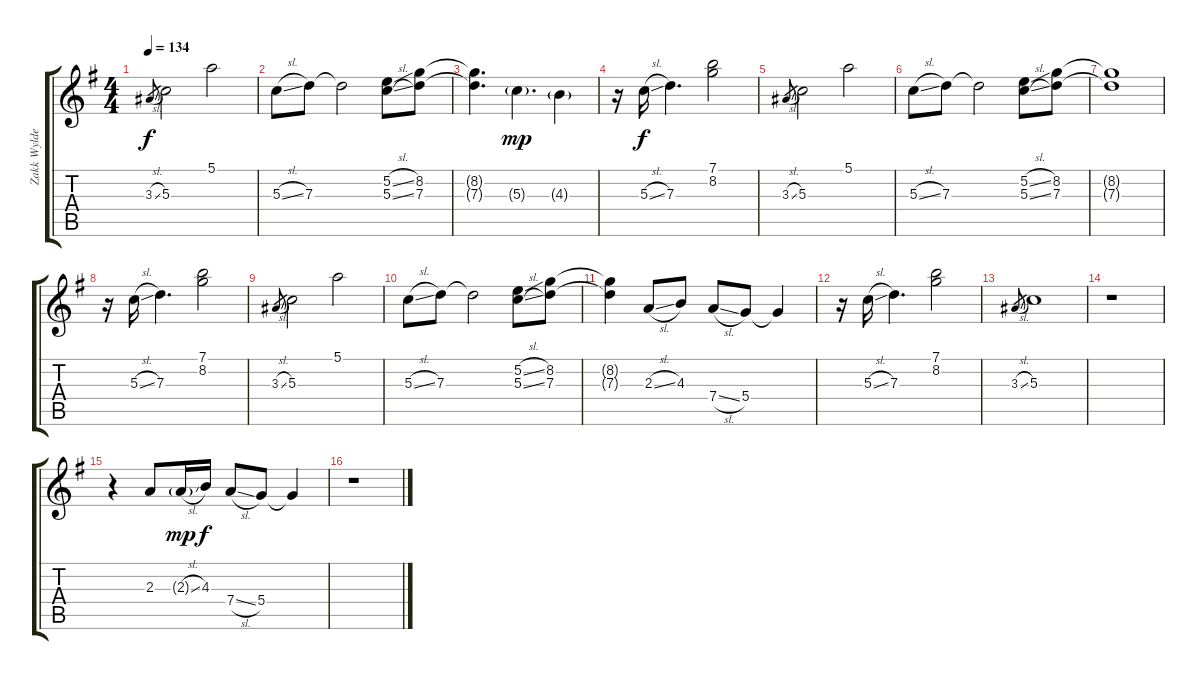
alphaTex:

\track ("Zakk Wylde (lead)" "Zakk Wylde") {instrument acousticguitarsteel}
\staff {score tabs}
\tuning (E4 B3 G3 D3 A2 E2) {hide}
\ts (4 4)
\tempo 134
\clef g2
\ks g
3.3{sl}.8{gr dy f} 5.3.2 5.1.2 |
5.3{sl}.8 7.3.8 7.3{t}.2 (5.2{sl} 5.3{sl}).8 (8.2 7.3).8 |
(8.2{t} 7.3{t}).4{d} 5.3{g}.4{d dy mp} 4.3{g}.4 |
r.16 5.3{sl}.16{dy f} 7.3.4{d} (7.1 8.2).2 |
3.3{sl}.8{gr} 5.3.2 5.1.2 |
5.3{sl}.8 7.3.8 7.3{t}.2 (5.2{sl} 5.3{sl}).8 (8.2 7.3).8 |
(8.2{t} 7.3{t}).1 |
r.16 5.3{sl}.16 7.3.4{d} (7.1 8.2).2 |
3.3{sl}.8{gr} 5.3.2 5.1.2 |
5.3{sl}.8 7.3.8 7.3{t}.2 (5.2{sl} 5.3{sl}).8 (8.2 7.3).8 |
(8.2{t} 7.3{t}).4 2.3{sl}.8 4.3.8 7.4{sl}.8 5.4.8 5.4{t}.4 |
r.16 5.3{sl}.16 7.3.4{d} (7.1 8.2).2 |
3.3{sl}.8{gr} 5.3.1 |
r.1 |
r.4 2.3.8 2.3{sl g}.16{dy mp} 4.3.16{dy f} 7.4{sl}.8 5.4.8 5.4{t}.4 |
r.1
